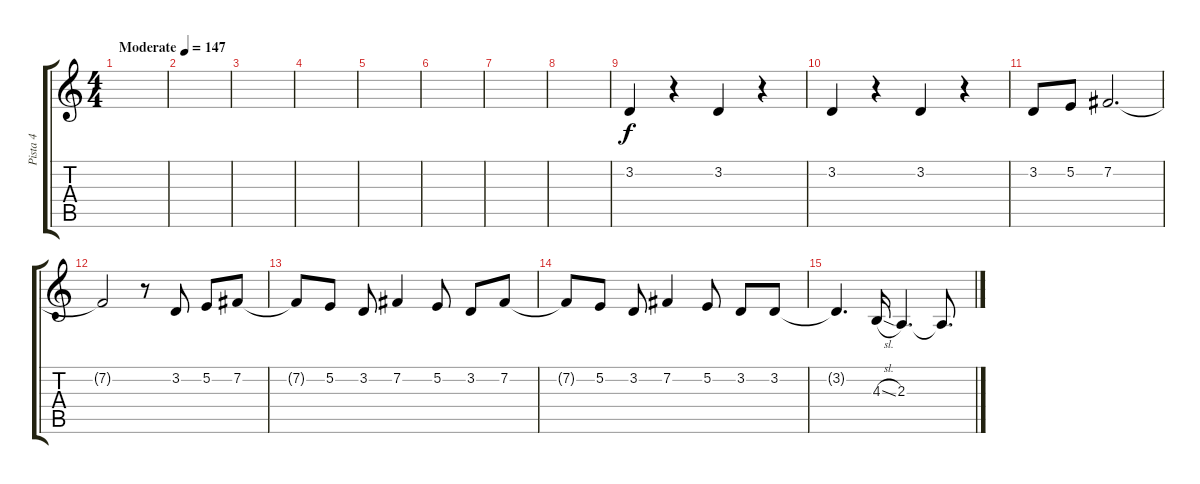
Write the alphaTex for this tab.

\track ("Pista 4" "Pista 4") {instrument altosax}
\staff {score tabs}
\tuning (E4 B3 G3 D3 A2 E2) {hide}
\ts (4 4)
\tempo (147 "Moderate")
\clef g2
\ks c
|
|
|
|
|
|
|
|
3.2.4 r.4 3.2.4 r.4 |
3.2.4 r.4 3.2.4 r.4 |
3.2.8 5.2.8 7.2.2{d} |
7.2{t}.2 r.8 3.2.8 5.2.8 7.2.8 |
7.2{t}.8 5.2.8 3.2.8 7.2.4 5.2.8 3.2.8 7.2.8 |
7.2{t}.8 5.2.8 3.2.8 7.2.4 5.2.8 3.2.8 3.2.8 |
3.2{t}.4{d} 4.3{sl}.16 2.3.4{d} 2.3{t}.8{d}
